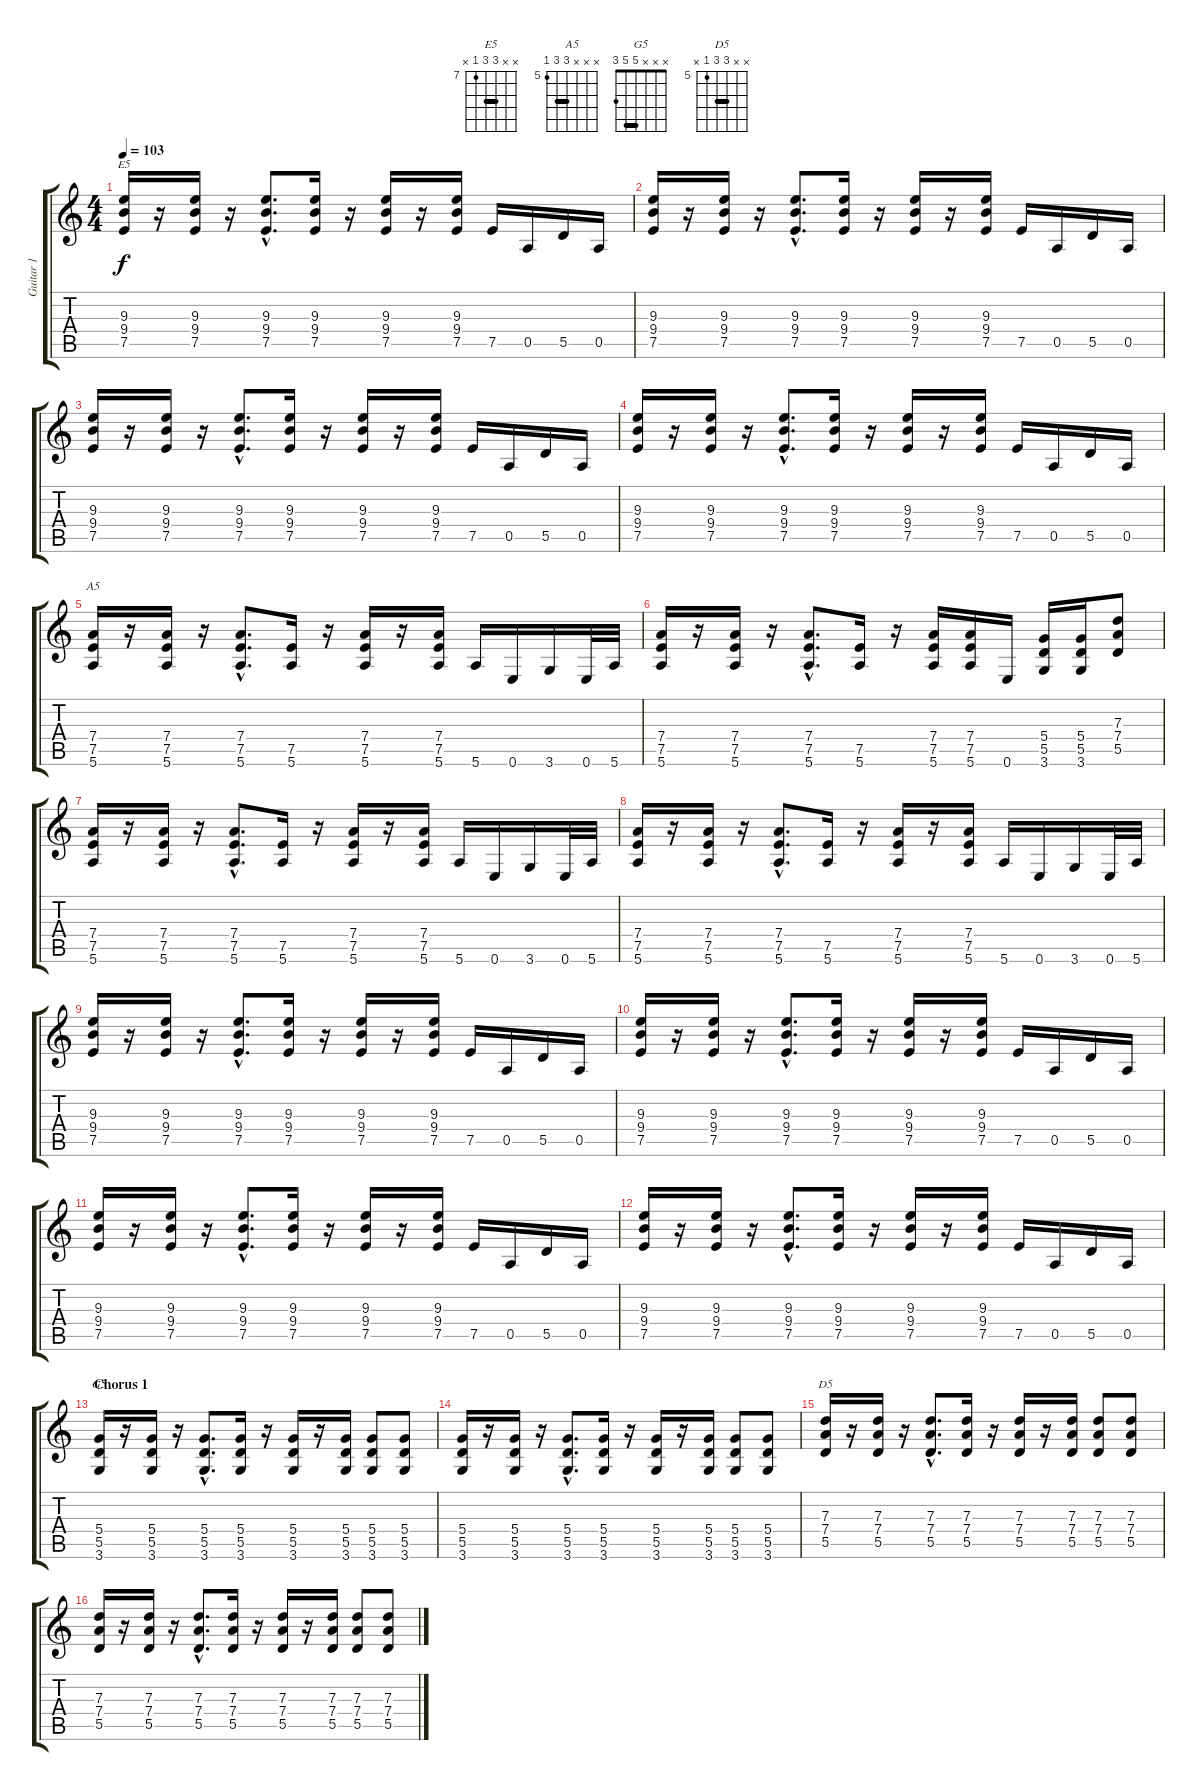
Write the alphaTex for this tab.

\track ("Guitar 1" "Guitar 1") {instrument electricguitarclean}
\staff {score tabs}
\tuning (E4 B3 G3 D3 A2 E2) {hide}
\chord ("E5" x x 9 9 7 x) {firstfret 7 barre 9}
\chord ("A5" x x x 7 7 5) {firstfret 5 barre 7}
\chord ("G5" x x x 5 5 3) {barre 5}
\chord ("D5" x x 7 7 5 x) {firstfret 5 barre 7}
\ts (4 4)
\tempo 103
\clef g2
\ks c
(9.3 9.4 7.5).16{ch "E5" dy f} r.16 (9.3 9.4 7.5).16 r.16 (9.3{hac} 9.4{hac} 7.5{hac}).8{d} (9.3 9.4 7.5).16 r.16 (9.3 9.4 7.5).16 r.16 (9.3 9.4 7.5).16 7.5.16 0.5.16 5.5.16 0.5.16 |
(9.3 9.4 7.5).16 r.16 (9.3 9.4 7.5).16 r.16 (9.3{hac} 9.4{hac} 7.5{hac}).8{d} (9.3 9.4 7.5).16 r.16 (9.3 9.4 7.5).16 r.16 (9.3 9.4 7.5).16 7.5.16 0.5.16 5.5.16 0.5.16 |
(9.3 9.4 7.5).16 r.16 (9.3 9.4 7.5).16 r.16 (9.3{hac} 9.4{hac} 7.5{hac}).8{d} (9.3 9.4 7.5).16 r.16 (9.3 9.4 7.5).16 r.16 (9.3 9.4 7.5).16 7.5.16 0.5.16 5.5.16 0.5.16 |
(9.3 9.4 7.5).16 r.16 (9.3 9.4 7.5).16 r.16 (9.3{hac} 9.4{hac} 7.5{hac}).8{d} (9.3 9.4 7.5).16 r.16 (9.3 9.4 7.5).16 r.16 (9.3 9.4 7.5).16 7.5.16 0.5.16 5.5.16 0.5.16 |
(7.4 7.5 5.6).16{ch "A5"} r.16 (7.4 7.5 5.6).16 r.16 (7.4{hac} 7.5{hac} 5.6{hac}).8{d} (7.5 5.6).16 r.16 (7.4 7.5 5.6).16 r.16 (7.4 7.5 5.6).16 5.6.16 0.6.16 3.6.16 0.6.32 5.6.32 |
(7.4 7.5 5.6).16 r.16 (7.4 7.5 5.6).16 r.16 (7.4{hac} 7.5{hac} 5.6{hac}).8{d} (7.5 5.6).16 r.16 (7.4 7.5 5.6).16 (7.4 7.5 5.6).16 0.6.16 (5.4 5.5 3.6).16 (5.4 5.5 3.6).16 (7.3 7.4 5.5).8 |
(7.4 7.5 5.6).16 r.16 (7.4 7.5 5.6).16 r.16 (7.4{hac} 7.5{hac} 5.6{hac}).8{d} (7.5 5.6).16 r.16 (7.4 7.5 5.6).16 r.16 (7.4 7.5 5.6).16 5.6.16 0.6.16 3.6.16 0.6.32 5.6.32 |
(7.4 7.5 5.6).16 r.16 (7.4 7.5 5.6).16 r.16 (7.4{hac} 7.5{hac} 5.6{hac}).8{d} (7.5 5.6).16 r.16 (7.4 7.5 5.6).16 r.16 (7.4 7.5 5.6).16 5.6.16 0.6.16 3.6.16 0.6.32 5.6.32 |
(9.3 9.4 7.5).16 r.16 (9.3 9.4 7.5).16 r.16 (9.3{hac} 9.4{hac} 7.5{hac}).8{d} (9.3 9.4 7.5).16 r.16 (9.3 9.4 7.5).16 r.16 (9.3 9.4 7.5).16 7.5.16 0.5.16 5.5.16 0.5.16 |
(9.3 9.4 7.5).16 r.16 (9.3 9.4 7.5).16 r.16 (9.3{hac} 9.4{hac} 7.5{hac}).8{d} (9.3 9.4 7.5).16 r.16 (9.3 9.4 7.5).16 r.16 (9.3 9.4 7.5).16 7.5.16 0.5.16 5.5.16 0.5.16 |
(9.3 9.4 7.5).16 r.16 (9.3 9.4 7.5).16 r.16 (9.3{hac} 9.4{hac} 7.5{hac}).8{d} (9.3 9.4 7.5).16 r.16 (9.3 9.4 7.5).16 r.16 (9.3 9.4 7.5).16 7.5.16 0.5.16 5.5.16 0.5.16 |
(9.3 9.4 7.5).16 r.16 (9.3 9.4 7.5).16 r.16 (9.3{hac} 9.4{hac} 7.5{hac}).8{d} (9.3 9.4 7.5).16 r.16 (9.3 9.4 7.5).16 r.16 (9.3 9.4 7.5).16 7.5.16 0.5.16 5.5.16 0.5.16 |
\section ("" "Chorus 1")
(5.4 5.5 3.6).16{ch "G5"} r.16 (5.4 5.5 3.6).16 r.16 (5.4{hac} 5.5{hac} 3.6{hac}).8{d} (5.4 5.5 3.6).16 r.16 (5.4 5.5 3.6).16 r.16 (5.4 5.5 3.6).16 (5.4 5.5 3.6).8 (5.4 5.5 3.6).8 |
(5.4 5.5 3.6).16 r.16 (5.4 5.5 3.6).16 r.16 (5.4{hac} 5.5{hac} 3.6{hac}).8{d} (5.4 5.5 3.6).16 r.16 (5.4 5.5 3.6).16 r.16 (5.4 5.5 3.6).16 (5.4 5.5 3.6).8 (5.4 5.5 3.6).8 |
(7.3 7.4 5.5).16{ch "D5"} r.16 (7.3 7.4 5.5).16 r.16 (7.3{hac} 7.4{hac} 5.5{hac}).8{d} (7.3 7.4 5.5).16 r.16 (7.3 7.4 5.5).16 r.16 (7.3 7.4 5.5).16 (7.3 7.4 5.5).8 (7.3 7.4 5.5).8 |
(7.3 7.4 5.5).16 r.16 (7.3 7.4 5.5).16 r.16 (7.3{hac} 7.4{hac} 5.5{hac}).8{d} (7.3 7.4 5.5).16 r.16 (7.3 7.4 5.5).16 r.16 (7.3 7.4 5.5).16 (7.3 7.4 5.5).8 (7.3 7.4 5.5).8
